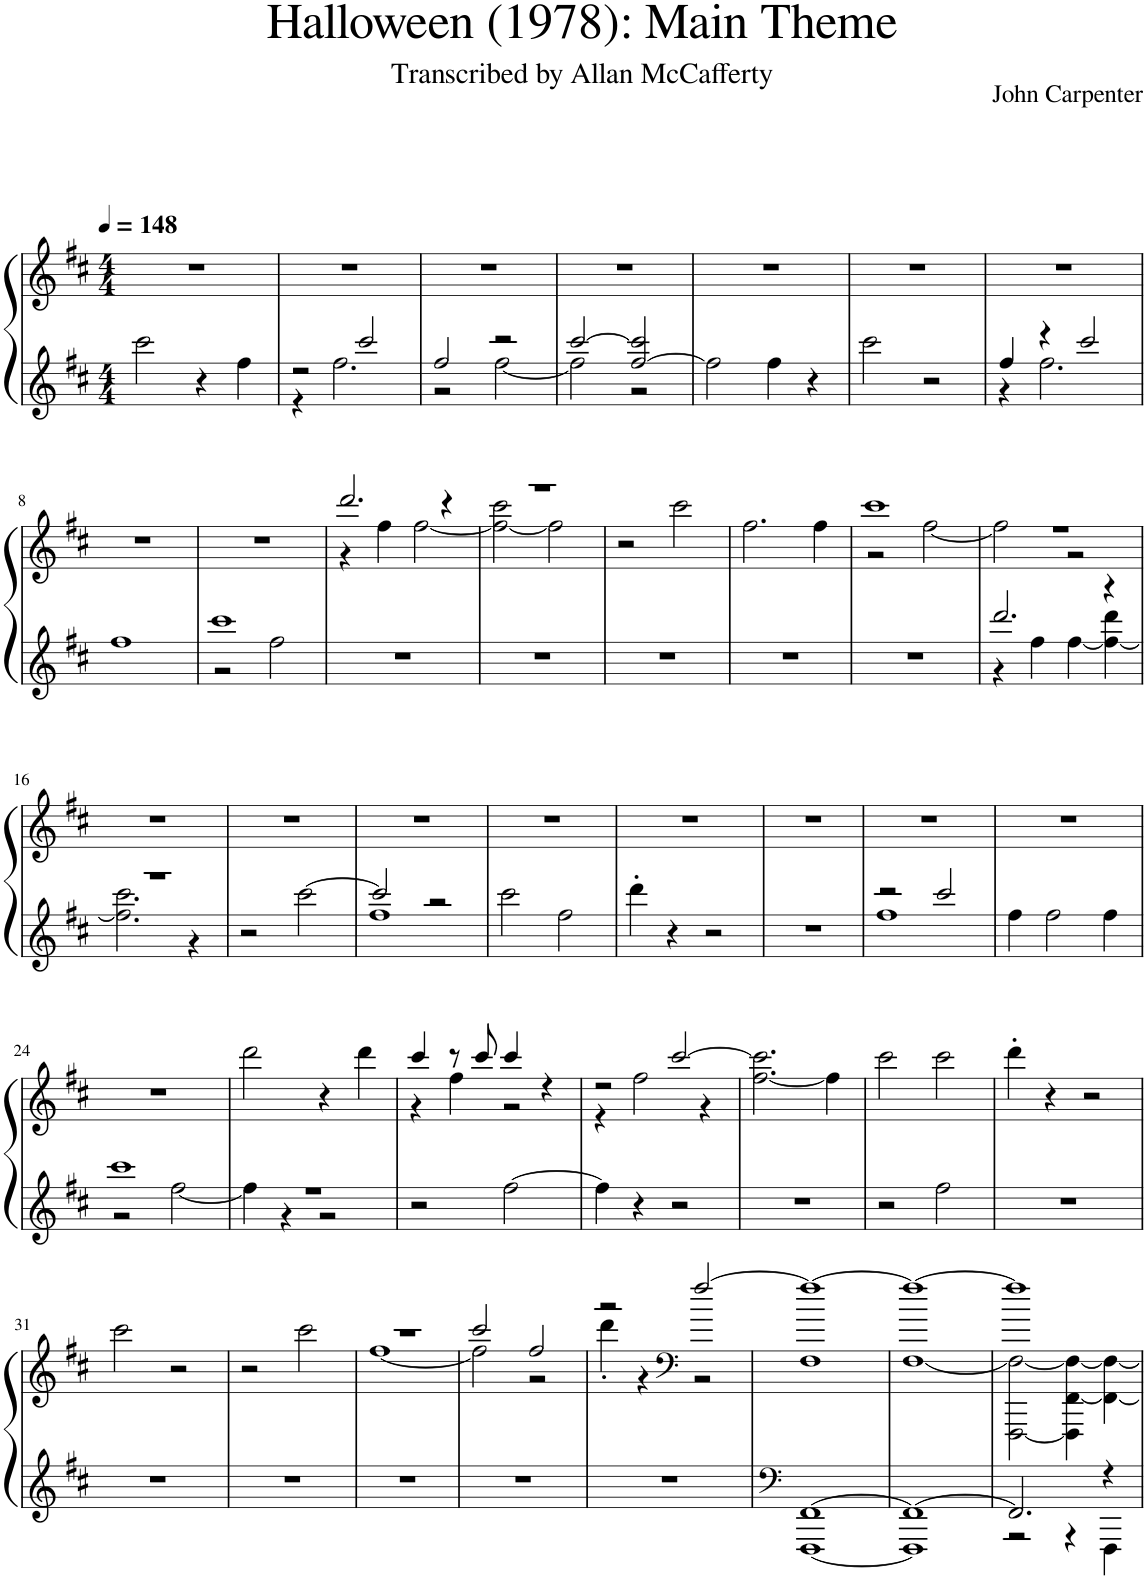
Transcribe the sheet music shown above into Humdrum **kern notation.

**kern	**kern
*part1	*part1
*staff2	*staff1
*I"Piano	*
*I'Pno.	*
*clefG2	*clefG2
*k[f#c#]	*k[f#c#]
*M4/4	*M4/4
*MM148	*MM148
=1	=1
2ccc#\	1r
4r	.
4ff#\	.
=2	=2
*^	*
2r	4r	1r
.	2.ff#\	.
2ccc#/	.	.
=3	=3	=3
2ff#/	2r	1r
2r	[2ff#\	.
=4	=4	=4
[2ccc#/	2ff#\]	1r
[2ff#/ 2ccc#/]	2r	.
*v	*v	*
=5	=5
2ff#\]	1r
4ff#\	.
4r	.
=6	=6
2ccc#\	1r
2r	.
=7	=7
*^	*
4ff#/	4r	1r
4r	2.ff#\	.
2ccc#/	.	.
*v	*v	*
!!LO:LB:g=z
=8	=8
1ff#	1r
=9	=9
*^	*
1ccc#	2r	1r
.	2ff#\	.
*v	*v	*
=10	=10
*	*^
1r	2.ddd/	4r
.	.	4ff#\
.	.	[2ff#\
.	4r	.
=11	=11	=11
1r	1r	2ff#\_ 2ccc#\
.	.	2ff#\]
*	*v	*v
=12	=12
1r	2r
.	2ccc#\
=13	=13
1r	2.ff#\
.	4ff#\
=14	=14
*	*^
1r	1ccc#	2r
.	.	[2ff#\
=15	=15	=15
*^	*	*
2.ddd/	4r	1r	2ff#\]
.	4ff#\	.	.
.	[4ff#\	.	2r
4r	4ff#\_ 4ddd\	.	.
*	*	*v	*v
!!LO:LB:g=z
=16	=16	=16
1r	2.ff#\] 2.ccc#\	1r
.	4r	.
*v	*v	*
=17	=17
2r	1r
[2ccc#\	.
=18	=18
*^	*
2ccc#/]	1ff#	1r
2r	.	.
*v	*v	*
=19	=19
2ccc#\	1r
2ff#\	.
=20	=20
4ddd'\	1r
4r	.
2r	.
=21	=21
1r	1r
=22	=22
*^	*
2r	1ff#	1r
2ccc#/	.	.
*v	*v	*
=23	=23
4ff#\	1r
2ff#\	.
4ff#\	.
!!LO:LB:g=z
=24	=24
*^	*
1ccc#	2r	1r
.	[2ff#\	.
=25	=25	=25
1r	4ff#\]	2ddd\
.	4r	.
.	2r	4r
.	.	4ddd\
*v	*v	*
=26	=26
*	*^
2r	4ccc#/	4r
.	8r	4ff#\
.	8ccc#/	.
[2ff#\	4ccc#/	2r
.	4r	.
=27	=27	=27
4ff#\]	2r	4r
4r	.	2ff#\
2r	[2ccc#/	.
.	.	4r
*	*v	*v
=28	=28
1r	[2.ff#\ 2.ccc#\]
.	4ff#\]
=29	=29
2r	2ccc#\
2ff#\	2ccc#\
=30	=30
1r	4ddd'\
.	4r
.	2r
!!LO:LB:g=z
=31	=31
1r	2ccc#\
.	2r
=32	=32
1r	2r
.	2ccc#\
=33	=33
*	*^
1r	1r	[1ff#
=34	=34	=34
1r	2ccc#/	2ff#\]
.	2ff#/	2r
=35	=35	=35
1r	2r	4ddd'\
.	.	4r
*	*clefF4	*
.	[2ff#/	2r
=36	=36	=36
*clefF4	*	*
*^	*	*
[1FF#	[1FFF#	1ff#_	1F#
=37	=37	=37	=37
1FF#_	1FFF#]	1ff#_	[1F#
=38	=38	=38	=38
2.FF#/]	2r	1ff#]	[2FFF#\ 2F#\_
.	4r	.	4FFF#\] [4FF#\ 4F#\_
4r	4FFF#\	.	4FF#\_ 4F#\_
*v	*v	*	*
*	*v	*v
=	=
*-	*-
